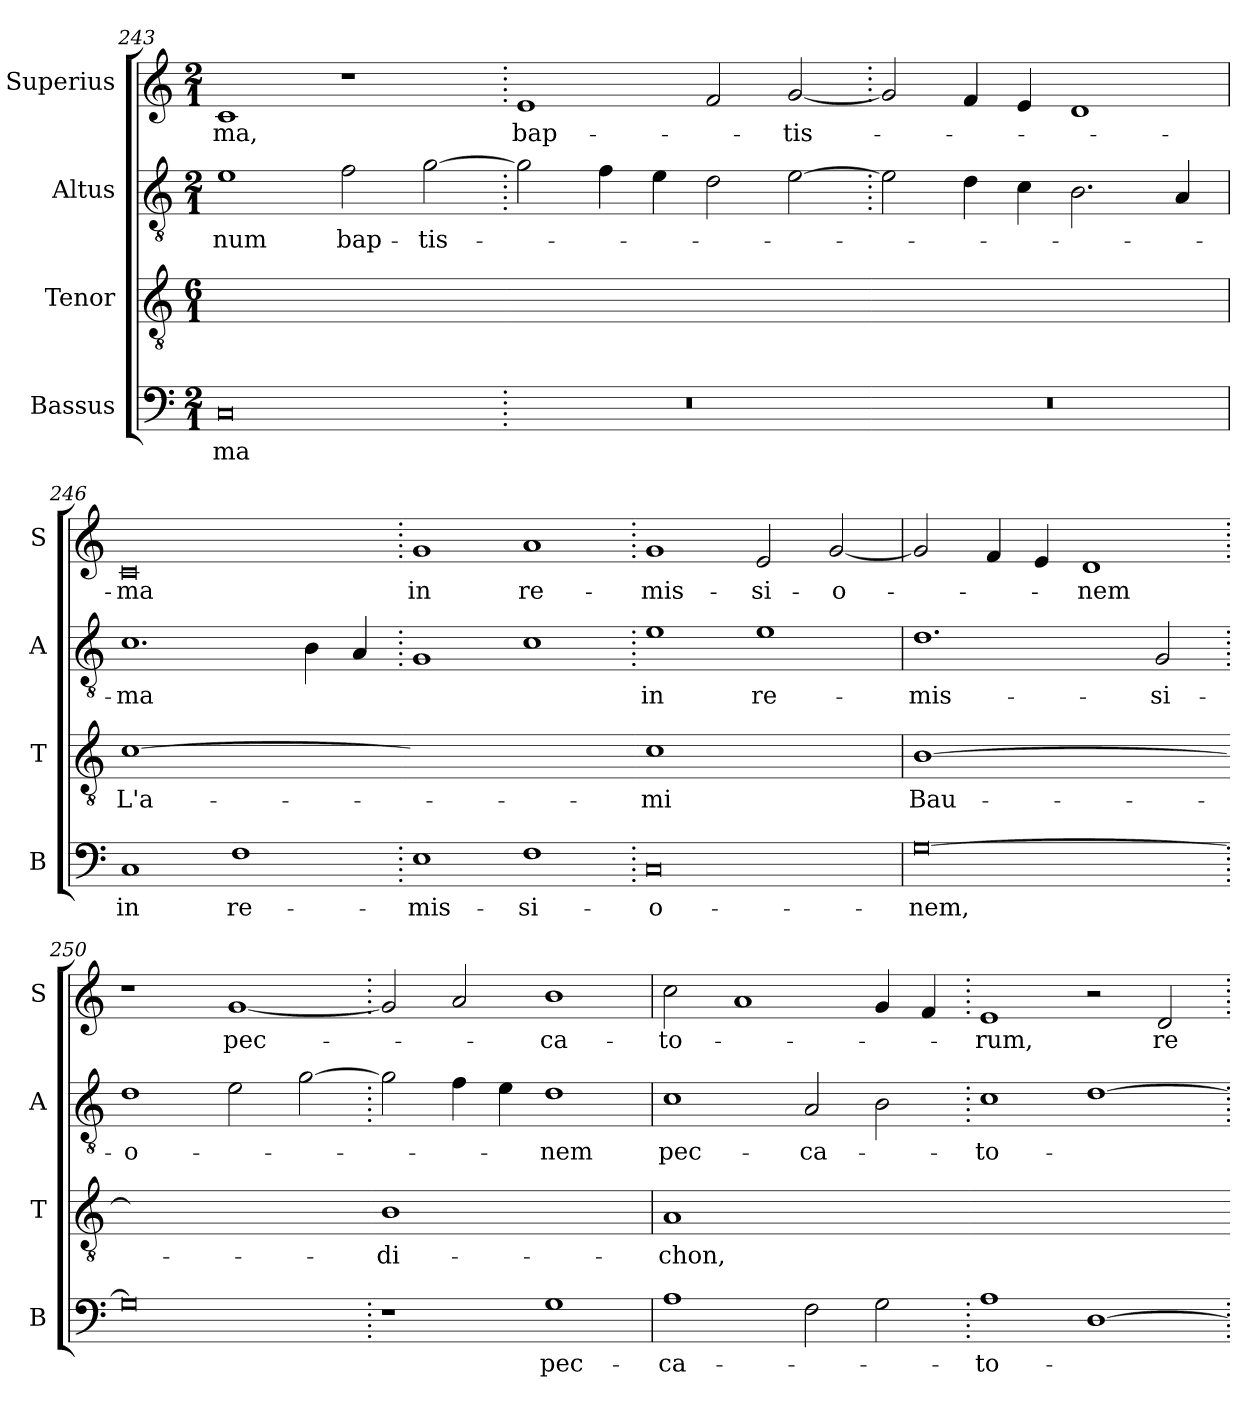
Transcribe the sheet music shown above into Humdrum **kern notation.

**kern	**text	**kern	**text	**kern	**text	**kern	**text
*part4	*part4	*part3	*part3	*part2	*part2	*part1	*part1
*staff4	*staff4	*staff3	*staff3	*staff2	*staff2	*staff1	*staff1
*I"Bassus	*	*I"Tenor	*	*I"Altus	*	*I"Superius	*
*I'B	*	*I'T	*	*I'A	*	*I'S	*
*clefF4	*	*clefGv2	*	*clefGv2	*	*clefG2	*
*k[]	*	*k[]	*	*k[]	*	*k[]	*
*M2/1	*	*M6/1	*	*M2/1	*	*M2/1	*
=243	=243	=243	=243	=243	=243	=243	=243
!	!	!LO:N:vis=1	!	!	!	!	!
0C	-ma	0r	.	1e	-num	1c	-ma,
.	.	.	.	2f\	bap-	1r	.
.	.	.	.	[2g\	-tis-	.	.
=244.	=244.	=244-	=244.	=244.	=244.	=244.	=244.
!	!	!LO:N:vis=1	!	!	!	!	!
0r	.	0ryy	.	2g\]	.	1e	bap-
.	.	.	.	4f\	.	.	.
.	.	.	.	4e\	.	.	.
.	.	.	.	2d\	.	2f/	.
.	.	.	.	[2e\	.	[2g/	-tis-
=245.	=245.	=245-	=245.	=245.	=245.	=245.	=245.
!	!	!LO:N:vis=1	!	!	!	!	!
0r	.	0ryy	.	2e\]	.	2g/]	.
.	.	.	.	4d\	.	4f/	.
.	.	.	.	4c\	.	4e/	.
.	.	.	.	2.B\	.	1d	.
.	.	.	.	4A/	.	.	.
=246	=246	=246	=246	=246	=246	=246	=246
!	!	!LO:N:vis=1	!	!	!	!	!
1C	in	[0c	L'a-	1.c	-ma	0c	-ma
1F	re-	.	.	.	.	.	.
.	.	.	.	4B\	.	.	.
.	.	.	.	4A/	.	.	.
=247.	=247.	=247-	=247.	=247.	=247.	=247.	=247.
!	!	!LO:N:vis=1	!	!	!	!	!
1E	-mis-	0cyy]	.	1G	.	1g	in
1F	-si-	.	.	1c	.	1a	re-
=248.	=248.	=248-	=248.	=248.	=248.	=248.	=248.
!	!	!LO:N:vis=1	!	!	!	!	!
0C	-o-	0c	-mi	1e	in	1g	-mis-
.	.	.	.	1e	re-	2e/	-si-
.	.	.	.	.	.	[2g/	-o-
=249	=249	=249	=249	=249	=249	=249	=249
!	!	!LO:N:vis=1	!	!	!	!	!
[0G	-nem,	[0B	Bau-	1.d	-mis-	2g/]	.
.	.	.	.	.	.	4f/	.
.	.	.	.	.	.	4e/	.
.	.	.	.	.	.	1d	-nem
.	.	.	.	2G/	-si-	.	.
=250.	=250.	=250-	=250.	=250.	=250.	=250.	=250.
!	!	!LO:N:vis=1	!	!	!	!	!
0G]	.	0Byy]	.	1d	-o-	1r	.
.	.	.	.	2e\	.	[1g	pec-
.	.	.	.	[2g\	.	.	.
=251.	=251.	=251-	=251.	=251.	=251.	=251.	=251.
!	!	!LO:N:vis=1	!	!	!	!	!
1r	.	0B	-di-	2g\]	.	2g/]	.
.	.	.	.	4f\	.	2a/	.
.	.	.	.	4e\	.	.	.
1G	pec-	.	.	1d	-nem	1b	-ca-
=252	=252	=252	=252	=252	=252	=252	=252
!	!	!LO:N:vis=1	!	!	!	!	!
1A	-ca-	[y0A	-chon,	1c	pec-	2cc\	-to-
.	.	.	.	.	.	1a	.
2F\	.	.	.	2A/	-ca-	.	.
2G\	.	.	.	2B\	.	4g/	.
.	.	.	.	.	.	4f/	.
=253.	=253.	=253-	=253.	=253.	=253.	=253.	=253.
!	!	!LO:N:vis=1	!	!	!	!	!
1A	-to-	0Ayy_	.	1c	-to-	1e	-rum,
[1D	.	.	.	[1d	.	2r	.
.	.	.	.	.	.	2d/	re-
=.	=.	=-	=.	=.	=.	=.	=.
*-	*-	*-	*-	*-	*-	*-	*-
